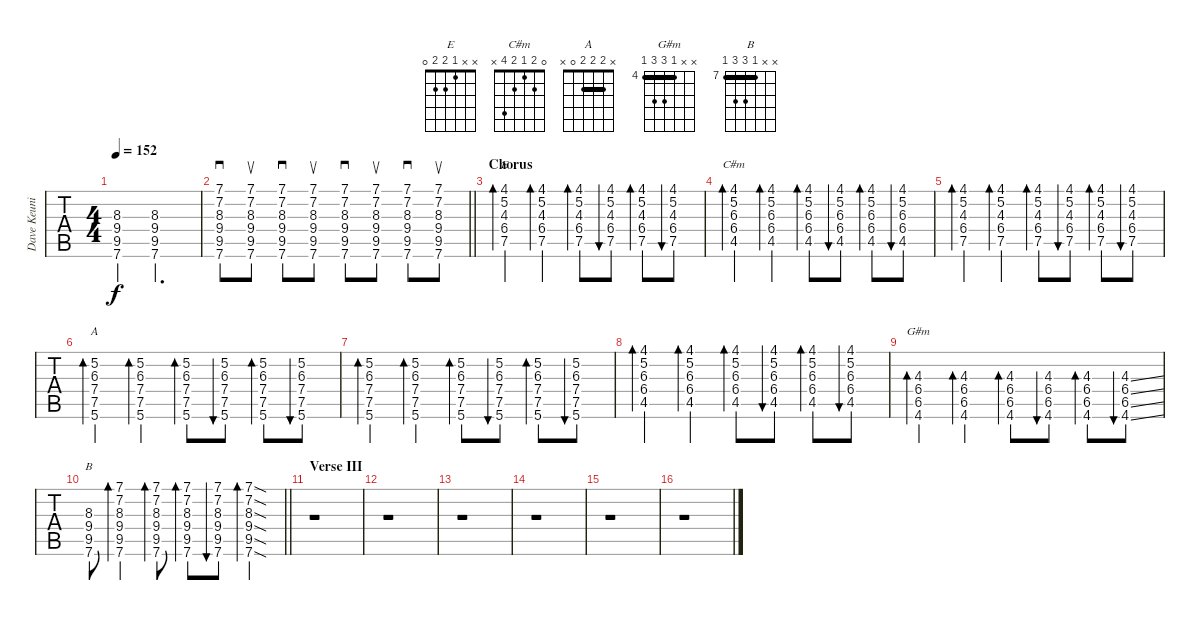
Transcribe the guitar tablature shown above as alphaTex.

\track ("Dave Keuning" "Dave Keuni") {instrument distortionguitar}
\staff {tabs}
\tuning (E4 B3 G3 D3 A2 E2) {hide}
\chord ("E" x x 1 2 2 0)
\chord ("C#m" 0 2 1 2 4 x)
\chord ("A" x 2 2 2 0 x) {barre 2}
\chord ("G#m" x x 4 6 6 4) {firstfret 4 barre 4}
\chord ("B" x x 7 9 9 7) {firstfret 7 barre 7}
\ts (4 4)
\tempo 152
\clef g2
\ks c
(8.3 9.4 9.5 7.6).4{dy f} (8.3 9.4 9.5 7.6).2{d} |
\barLineRight lightlight
(7.1 7.2 8.3 9.4 9.5 7.6).8{sd} (7.1 7.2 8.3 9.4 9.5 7.6).8{su} (7.1 7.2 8.3 9.4 9.5 7.6).8{sd} (7.1 7.2 8.3 9.4 9.5 7.6).8{su} (7.1 7.2 8.3 9.4 9.5 7.6).8{sd} (7.1 7.2 8.3 9.4 9.5 7.6).8{su} (7.1 7.2 8.3 9.4 9.5 7.6).8{sd} (7.1 7.2 8.3 9.4 9.5 7.6).8{su} |
\section ("" "Chorus")
(4.1 5.2 4.3 6.4 7.5).4{bd 60 ch "E"} (4.1 5.2 4.3 6.4 7.5).4{bd 60} (4.1 5.2 4.3 6.4 7.5).8{bd 60} (4.1 5.2 4.3 6.4 7.5).8{bu 60} (4.1 5.2 4.3 6.4 7.5).8{bd 60} (4.1 5.2 4.3 6.4 7.5).8{bu 60} |
(4.1 5.2 6.3 6.4 4.5).4{bd 60 ch "C#m"} (4.1 5.2 6.3 6.4 4.5).4{bd 60} (4.1 5.2 6.3 6.4 4.5).8{bd 60} (4.1 5.2 6.3 6.4 4.5).8{bu 60} (4.1 5.2 6.3 6.4 4.5).8{bd 60} (4.1 5.2 6.3 6.4 4.5).8{bu 60} |
(4.1 5.2 4.3 6.4 7.5).4{bd 60} (4.1 5.2 4.3 6.4 7.5).4{bd 60} (4.1 5.2 4.3 6.4 7.5).8{bd 60} (4.1 5.2 4.3 6.4 7.5).8{bu 60} (4.1 5.2 4.3 6.4 7.5).8{bd 60} (4.1 5.2 4.3 6.4 7.5).8{bu 60} |
(5.2 6.3 7.4 7.5 5.6).4{bd 60 ch "A"} (5.2 6.3 7.4 7.5 5.6).4{bd 60} (5.2 6.3 7.4 7.5 5.6).8{bd 60} (5.2 6.3 7.4 7.5 5.6).8{bu 60} (5.2 6.3 7.4 7.5 5.6).8{bd 60} (5.2 6.3 7.4 7.5 5.6).8{bu 60} |
(5.2 6.3 7.4 7.5 5.6).4{bd 60} (5.2 6.3 7.4 7.5 5.6).4{bd 60} (5.2 6.3 7.4 7.5 5.6).8{bd 60} (5.2 6.3 7.4 7.5 5.6).8{bu 60} (5.2 6.3 7.4 7.5 5.6).8{bd 60} (5.2 6.3 7.4 7.5 5.6).8{bu 60} |
(4.1 5.2 6.3 6.4 4.5).4{bd 60} (4.1 5.2 6.3 6.4 4.5).4{bd 60} (4.1 5.2 6.3 6.4 4.5).8{bd 60} (4.1 5.2 6.3 6.4 4.5).8{bu 60} (4.1 5.2 6.3 6.4 4.5).8{bd 60} (4.1 5.2 6.3 6.4 4.5).8{bu 60} |
(4.3 6.4 6.5 4.6).4{bd 60 ch "G#m"} (4.3 6.4 6.5 4.6).4{bd 60} (4.3 6.4 6.5 4.6).8{bd 60} (4.3 6.4 6.5 4.6).8{bu 60} (4.3 6.4 6.5 4.6).8{bd 60} (4.3{ss} 6.4{ss} 6.5{ss} 4.6{ss}).8{bu 60} |
\barLineRight lightlight
(8.3 9.4 9.5 7.6).8{ch "B"} (7.1 7.2 8.3 9.4 9.5 7.6).4{bd 60} (7.1 7.2 8.3 9.4 9.5 7.6).8{bd 60} (7.1 7.2 8.3 9.4 9.5 7.6).8{bd 60} (7.1 7.2 8.3 9.4 9.5 7.6).8{bu 60} (7.1{sod} 7.2{sod} 8.3{sod} 9.4{sod} 9.5{sod} 7.6{sod}).4{bd 60} |
\section ("" "Verse III")
r.1 |
r.1 |
r.1 |
r.1 |
r.1 |
r.1
